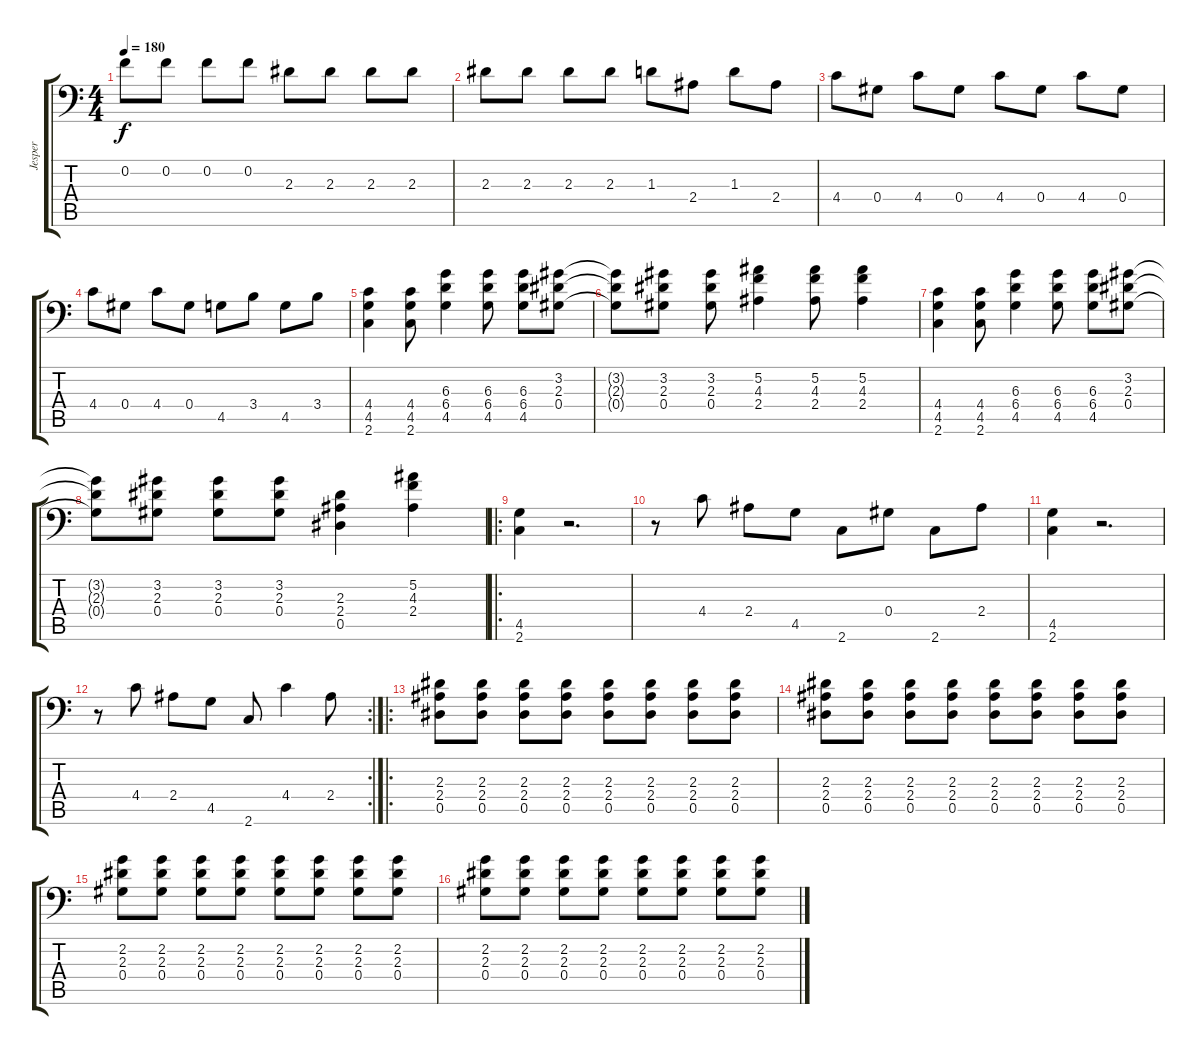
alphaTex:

\track ("Jesper" "Jesper") {instrument distortionguitar}
\staff {score tabs}
\tuning (Bb3 F3 Db3 Ab2 Eb2 Bb1) {hide}
\ts (4 4)
\tempo 180
\clef f4
\ks c
0.2.8{dy f} 0.2.8 0.2.8 0.2.8 2.3.8 2.3.8 2.3.8 2.3.8 |
2.3.8 2.3.8 2.3.8 2.3.8 1.3.8 2.4.8 1.3.8 2.4.8 |
4.4.8 0.4.8 4.4.8 0.4.8 4.4.8 0.4.8 4.4.8 0.4.8 |
4.4.8 0.4.8 4.4.8 0.4.8 4.5.8 3.4.8 4.5.8 3.4.8 |
(4.4 4.5 2.6).4 (4.4 4.5 2.6).8 (6.3 6.4 4.5).4 (6.3 6.4 4.5).8 (6.3 6.4 4.5).8 (3.2 2.3 0.4).8 |
(3.2{t} 2.3{t} 0.4{t}).8 (3.2 2.3 0.4).8 (3.2 2.3 0.4).8 (5.2 4.3 2.4).4 (5.2 4.3 2.4).8 (5.2 4.3 2.4).4 |
(4.4 4.5 2.6).4 (4.4 4.5 2.6).8 (6.3 6.4 4.5).4 (6.3 6.4 4.5).8 (6.3 6.4 4.5).8 (3.2 2.3 0.4).8 |
(3.2{t} 2.3{t} 0.4{t}).8 (3.2 2.3 0.4).8 (3.2 2.3 0.4).8 (3.2 2.3 0.4).8 (2.3 2.4 0.5).4 (5.2 4.3 2.4).4 |
\ro
(4.5 2.6).4 r.2{d} |
r.8 4.4.8 2.4.8 4.5.8 2.6.8 0.4.8 2.6.8 2.4.8 |
(4.5 2.6).4 r.2{d} |
\rc 2
r.8 4.4.8 2.4.8 4.5.8 2.6.8 4.4.4 2.4.8 |
\ro
(2.3 2.4 0.5).8 (2.3 2.4 0.5).8 (2.3 2.4 0.5).8 (2.3 2.4 0.5).8 (2.3 2.4 0.5).8 (2.3 2.4 0.5).8 (2.3 2.4 0.5).8 (2.3 2.4 0.5).8 |
(2.3 2.4 0.5).8 (2.3 2.4 0.5).8 (2.3 2.4 0.5).8 (2.3 2.4 0.5).8 (2.3 2.4 0.5).8 (2.3 2.4 0.5).8 (2.3 2.4 0.5).8 (2.3 2.4 0.5).8 |
(2.2 2.3 0.4).8 (2.2 2.3 0.4).8 (2.2 2.3 0.4).8 (2.2 2.3 0.4).8 (2.2 2.3 0.4).8 (2.2 2.3 0.4).8 (2.2 2.3 0.4).8 (2.2 2.3 0.4).8 |
(2.2 2.3 0.4).8 (2.2 2.3 0.4).8 (2.2 2.3 0.4).8 (2.2 2.3 0.4).8 (2.2 2.3 0.4).8 (2.2 2.3 0.4).8 (2.2 2.3 0.4).8 (2.2 2.3 0.4).8
